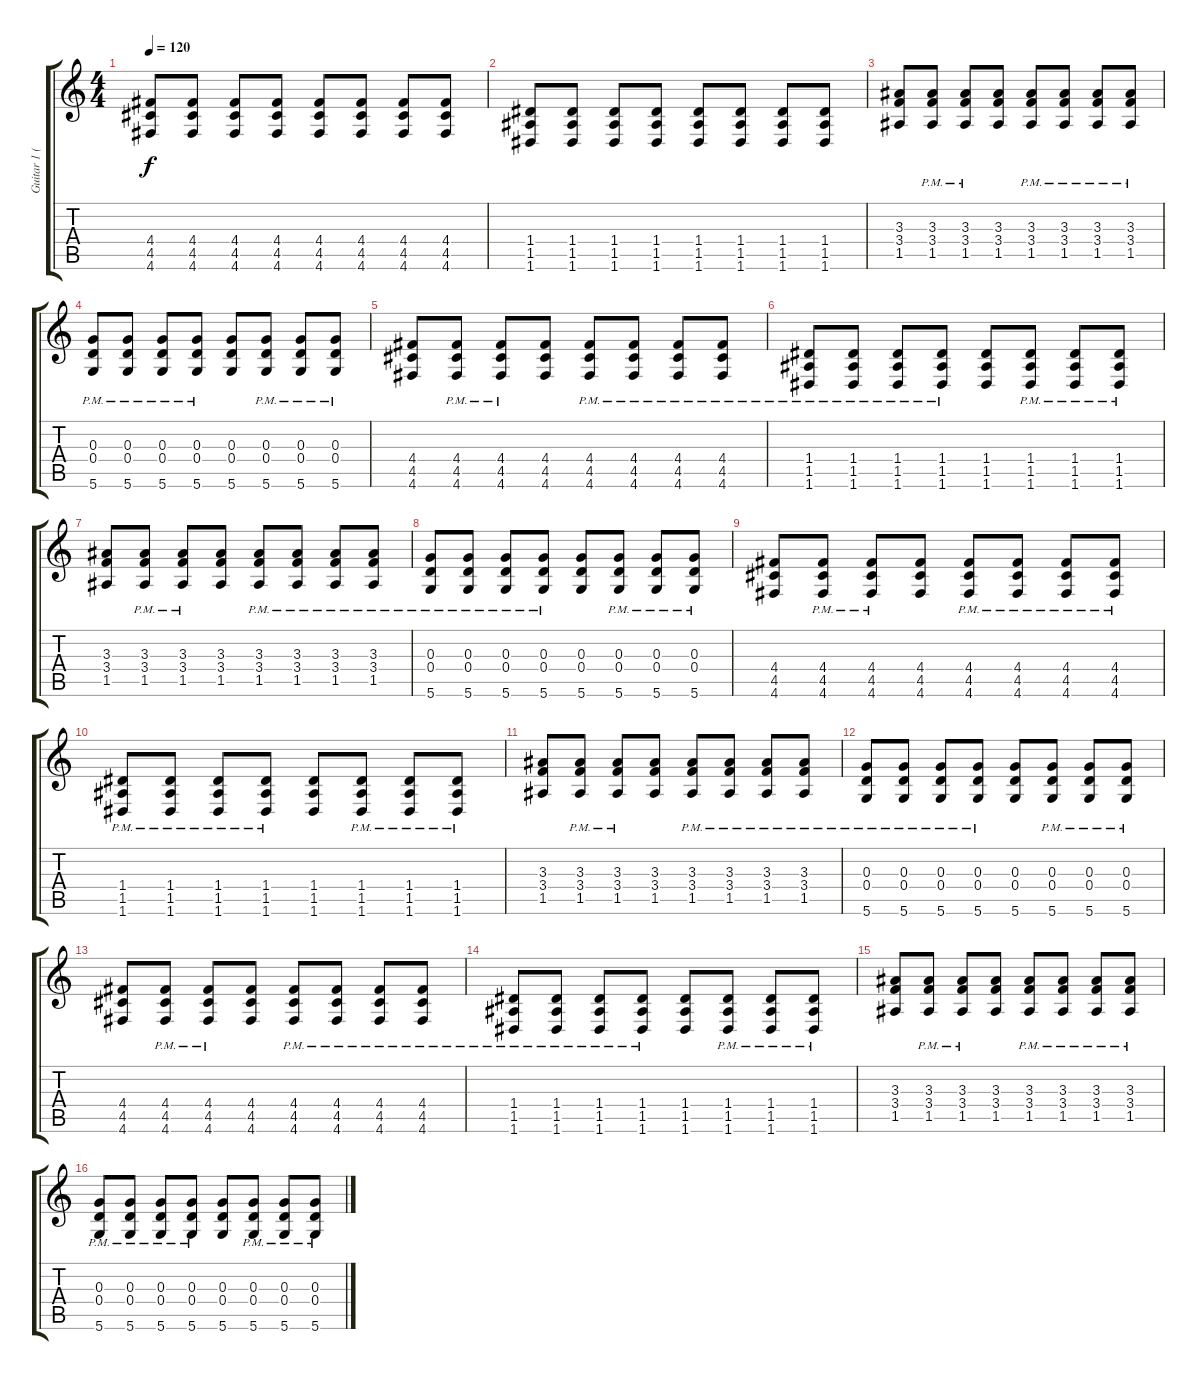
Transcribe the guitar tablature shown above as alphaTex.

\track ("Guitar 1 (Aaron)" "Guitar 1 (") {instrument distortionguitar}
\staff {score tabs}
\tuning (E4 B3 G3 D3 A2 D2) {hide}
\ts (4 4)
\tempo 120
\clef g2
\ks c
(4.4 4.5 4.6).8{dy f} (4.4 4.5 4.6).8 (4.4 4.5 4.6).8 (4.4 4.5 4.6).8 (4.4 4.5 4.6).8 (4.4 4.5 4.6).8 (4.4 4.5 4.6).8 (4.4 4.5 4.6).8 |
(1.4 1.5 1.6).8 (1.4 1.5 1.6).8 (1.4 1.5 1.6).8 (1.4 1.5 1.6).8 (1.4 1.5 1.6).8 (1.4 1.5 1.6).8 (1.4 1.5 1.6).8 (1.4 1.5 1.6).8 |
(3.3 3.4 1.5).8{balance 16} (3.3{pm} 3.4{pm} 1.5{pm}).8 (3.3{pm} 3.4{pm} 1.5{pm}).8 (3.3 3.4 1.5).8 (3.3{pm} 3.4{pm} 1.5{pm}).8 (3.3{pm} 3.4{pm} 1.5{pm}).8 (3.3{pm} 3.4{pm} 1.5{pm}).8 (3.3{pm} 3.4{pm} 1.5{pm}).8 |
(0.3{pm} 0.4{pm} 5.6{pm}).8 (0.3{pm} 0.4{pm} 5.6{pm}).8 (0.3{pm} 0.4{pm} 5.6{pm}).8 (0.3{pm} 0.4{pm} 5.6{pm}).8 (0.3 0.4 5.6).8 (0.3{pm} 0.4{pm} 5.6{pm}).8 (0.3{pm} 0.4{pm} 5.6{pm}).8 (0.3{pm} 0.4{pm} 5.6{pm}).8 |
(4.4 4.5 4.6).8 (4.4{pm} 4.5{pm} 4.6{pm}).8 (4.4{pm} 4.5{pm} 4.6{pm}).8 (4.4 4.5 4.6).8 (4.4{pm} 4.5{pm} 4.6{pm}).8 (4.4{pm} 4.5{pm} 4.6{pm}).8 (4.4{pm} 4.5{pm} 4.6{pm}).8 (4.4{pm} 4.5{pm} 4.6{pm}).8 |
(1.4{pm} 1.5{pm} 1.6{pm}).8 (1.4{pm} 1.5{pm} 1.6{pm}).8 (1.4{pm} 1.5{pm} 1.6{pm}).8 (1.4{pm} 1.5{pm} 1.6{pm}).8 (1.4 1.5 1.6).8 (1.4{pm} 1.5{pm} 1.6{pm}).8 (1.4{pm} 1.5{pm} 1.6{pm}).8 (1.4{pm} 1.5{pm} 1.6{pm}).8 |
(3.3 3.4 1.5).8 (3.3{pm} 3.4{pm} 1.5{pm}).8 (3.3{pm} 3.4{pm} 1.5{pm}).8 (3.3 3.4 1.5).8 (3.3{pm} 3.4{pm} 1.5{pm}).8 (3.3{pm} 3.4{pm} 1.5{pm}).8 (3.3{pm} 3.4{pm} 1.5{pm}).8 (3.3{pm} 3.4{pm} 1.5{pm}).8 |
(0.3{pm} 0.4{pm} 5.6{pm}).8 (0.3{pm} 0.4{pm} 5.6{pm}).8 (0.3{pm} 0.4{pm} 5.6{pm}).8 (0.3{pm} 0.4{pm} 5.6{pm}).8 (0.3 0.4 5.6).8 (0.3{pm} 0.4{pm} 5.6{pm}).8 (0.3{pm} 0.4{pm} 5.6{pm}).8 (0.3{pm} 0.4{pm} 5.6{pm}).8 |
(4.4 4.5 4.6).8 (4.4{pm} 4.5{pm} 4.6{pm}).8 (4.4{pm} 4.5{pm} 4.6{pm}).8 (4.4 4.5 4.6).8 (4.4{pm} 4.5{pm} 4.6{pm}).8 (4.4{pm} 4.5{pm} 4.6{pm}).8 (4.4{pm} 4.5{pm} 4.6{pm}).8 (4.4{pm} 4.5{pm} 4.6{pm}).8 |
(1.4{pm} 1.5{pm} 1.6{pm}).8 (1.4{pm} 1.5{pm} 1.6{pm}).8 (1.4{pm} 1.5{pm} 1.6{pm}).8 (1.4{pm} 1.5{pm} 1.6{pm}).8 (1.4 1.5 1.6).8 (1.4{pm} 1.5{pm} 1.6{pm}).8 (1.4{pm} 1.5{pm} 1.6{pm}).8 (1.4{pm} 1.5{pm} 1.6{pm}).8 |
(3.3 3.4 1.5).8 (3.3{pm} 3.4{pm} 1.5{pm}).8 (3.3{pm} 3.4{pm} 1.5{pm}).8 (3.3 3.4 1.5).8 (3.3{pm} 3.4{pm} 1.5{pm}).8 (3.3{pm} 3.4{pm} 1.5{pm}).8 (3.3{pm} 3.4{pm} 1.5{pm}).8 (3.3{pm} 3.4{pm} 1.5{pm}).8 |
(0.3{pm} 0.4{pm} 5.6{pm}).8 (0.3{pm} 0.4{pm} 5.6{pm}).8 (0.3{pm} 0.4{pm} 5.6{pm}).8 (0.3{pm} 0.4{pm} 5.6{pm}).8 (0.3 0.4 5.6).8 (0.3{pm} 0.4{pm} 5.6{pm}).8 (0.3{pm} 0.4{pm} 5.6{pm}).8 (0.3{pm} 0.4{pm} 5.6{pm}).8 |
(4.4 4.5 4.6).8 (4.4{pm} 4.5{pm} 4.6{pm}).8 (4.4{pm} 4.5{pm} 4.6{pm}).8 (4.4 4.5 4.6).8 (4.4{pm} 4.5{pm} 4.6{pm}).8 (4.4{pm} 4.5{pm} 4.6{pm}).8 (4.4{pm} 4.5{pm} 4.6{pm}).8 (4.4{pm} 4.5{pm} 4.6{pm}).8 |
(1.4{pm} 1.5{pm} 1.6{pm}).8 (1.4{pm} 1.5{pm} 1.6{pm}).8 (1.4{pm} 1.5{pm} 1.6{pm}).8 (1.4{pm} 1.5{pm} 1.6{pm}).8 (1.4 1.5 1.6).8 (1.4{pm} 1.5{pm} 1.6{pm}).8 (1.4{pm} 1.5{pm} 1.6{pm}).8 (1.4{pm} 1.5{pm} 1.6{pm}).8 |
(3.3 3.4 1.5).8 (3.3{pm} 3.4{pm} 1.5{pm}).8 (3.3{pm} 3.4{pm} 1.5{pm}).8 (3.3 3.4 1.5).8 (3.3{pm} 3.4{pm} 1.5{pm}).8 (3.3{pm} 3.4{pm} 1.5{pm}).8 (3.3{pm} 3.4{pm} 1.5{pm}).8 (3.3{pm} 3.4{pm} 1.5{pm}).8 |
(0.3{pm} 0.4{pm} 5.6{pm}).8 (0.3{pm} 0.4{pm} 5.6{pm}).8 (0.3{pm} 0.4{pm} 5.6{pm}).8 (0.3{pm} 0.4{pm} 5.6{pm}).8 (0.3 0.4 5.6).8 (0.3{pm} 0.4{pm} 5.6{pm}).8 (0.3{pm} 0.4{pm} 5.6{pm}).8 (0.3{pm} 0.4{pm} 5.6{pm}).8
